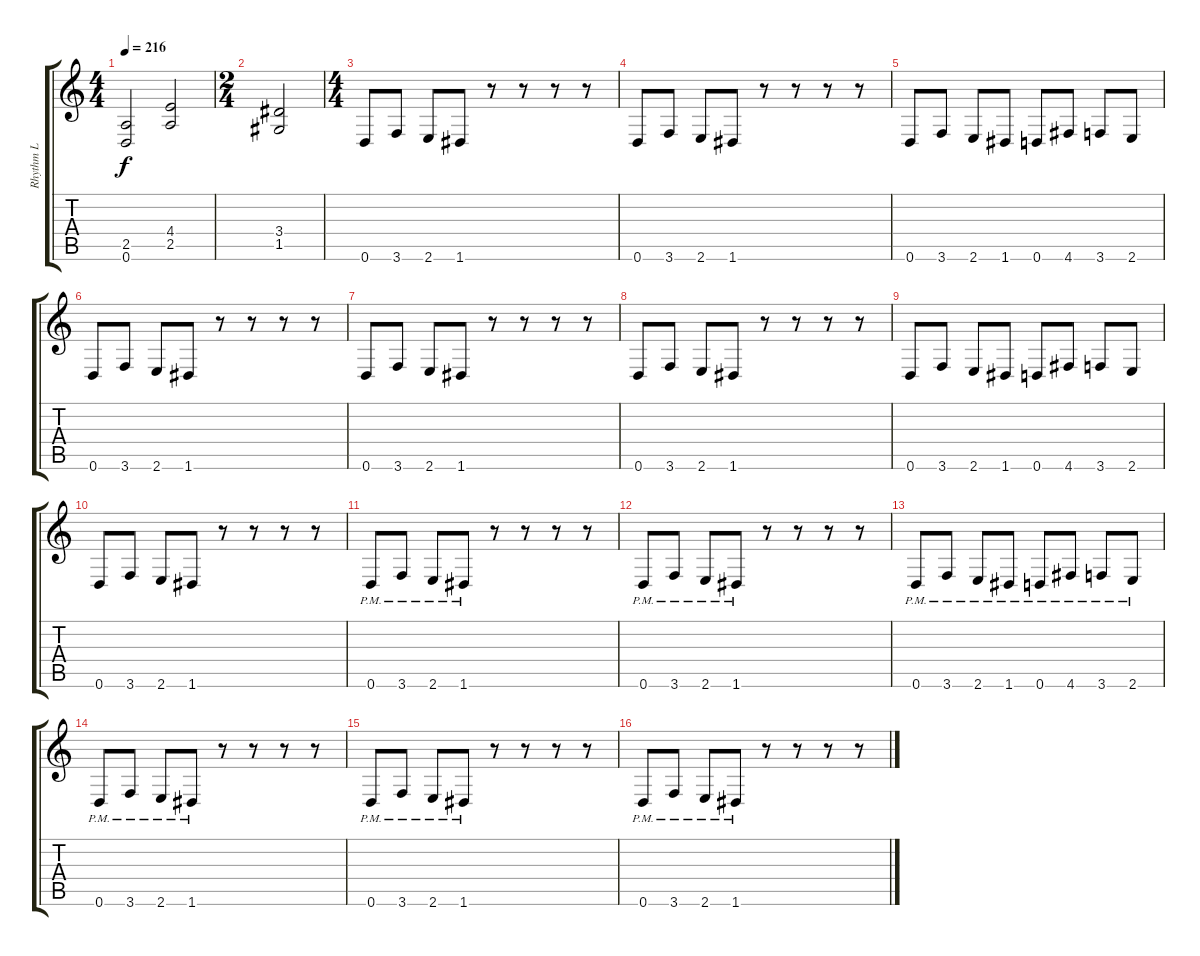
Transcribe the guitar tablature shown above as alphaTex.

\track ("Rhythm L" "Rhythm L") {instrument distortionguitar}
\staff {score tabs}
\tuning (D4 A3 F3 C3 G2 D2) {hide}
\ts (4 4)
\tempo 216
\clef g2
\ks c
(2.5 0.6).2{dy f} (4.4 2.5).2 |
\ts (2 4)
(3.4 1.5).2 |
\ts (4 4)
0.6.8 3.6.8 2.6.8 1.6.8 r.8 r.8 r.8 r.8 |
0.6.8 3.6.8 2.6.8 1.6.8 r.8 r.8 r.8 r.8 |
0.6.8 3.6.8 2.6.8 1.6.8 0.6.8 4.6.8 3.6.8 2.6.8 |
0.6.8 3.6.8 2.6.8 1.6.8 r.8 r.8 r.8 r.8 |
0.6.8 3.6.8 2.6.8 1.6.8 r.8 r.8 r.8 r.8 |
0.6.8 3.6.8 2.6.8 1.6.8 r.8 r.8 r.8 r.8 |
0.6.8 3.6.8 2.6.8 1.6.8 0.6.8 4.6.8 3.6.8 2.6.8 |
0.6.8 3.6.8 2.6.8 1.6.8 r.8 r.8 r.8 r.8 |
0.6{pm}.8 3.6{pm}.8 2.6{pm}.8 1.6{pm}.8 r.8 r.8 r.8 r.8 |
0.6{pm}.8 3.6{pm}.8 2.6{pm}.8 1.6{pm}.8 r.8 r.8 r.8 r.8 |
0.6{pm}.8 3.6{pm}.8 2.6{pm}.8 1.6{pm}.8 0.6{pm}.8 4.6{pm}.8 3.6{pm}.8 2.6{pm}.8 |
0.6{pm}.8 3.6{pm}.8 2.6{pm}.8 1.6{pm}.8 r.8 r.8 r.8 r.8 |
0.6{pm}.8 3.6{pm}.8 2.6{pm}.8 1.6{pm}.8 r.8 r.8 r.8 r.8 |
0.6{pm}.8 3.6{pm}.8 2.6{pm}.8 1.6{pm}.8 r.8 r.8 r.8 r.8
